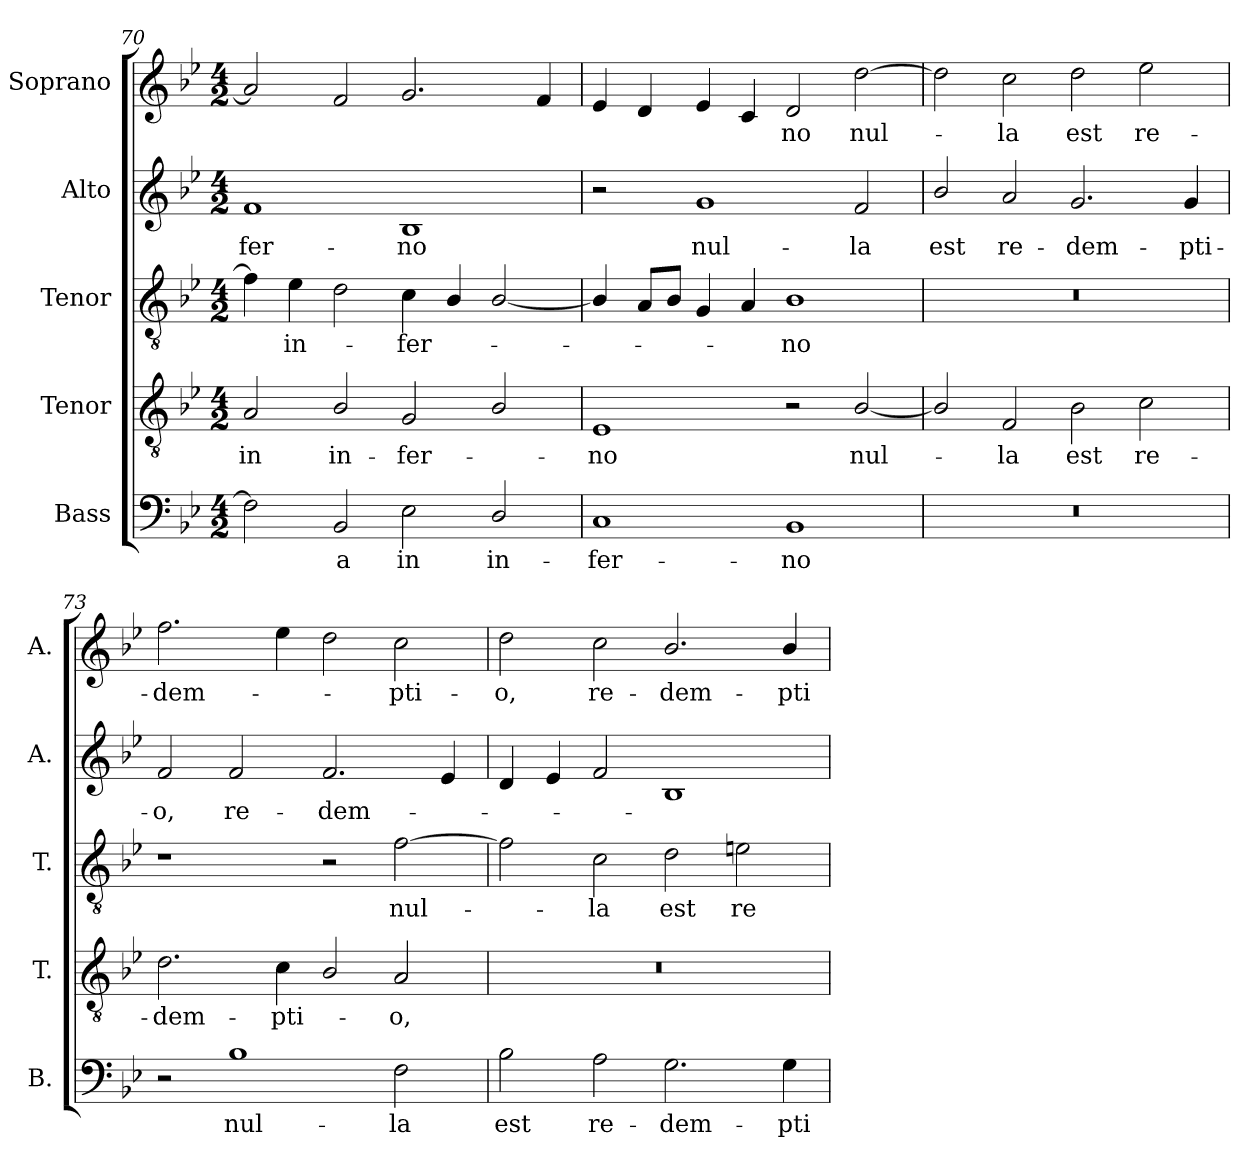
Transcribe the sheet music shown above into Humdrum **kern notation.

**kern	**text	**kern	**text	**kern	**text	**kern	**text	**kern	**text
*part5	*part5	*part4	*part4	*part3	*part3	*part2	*part2	*part1	*part1
*staff5	*staff5	*staff4	*staff4	*staff3	*staff3	*staff2	*staff2	*staff1	*staff1
*I"Bass	*	*I"Tenor	*	*I"Tenor	*	*I"Alto	*	*I"Soprano	*
*I'B.	*	*I'T.	*	*I'T.	*	*I'A.	*	*I'A.	*
!!LO:LB:g=z
*clefF4	*	*clefGv2	*	*clefGv2	*	*clefG2	*	*clefG2	*
*	*	*ITrd7c12	*	*ITrd7c12	*	*	*	*	*
*k[b-e-]	*	*k[b-e-]	*	*k[b-e-]	*	*k[b-e-]	*	*k[b-e-]	*
*B-:	*	*B-:	*	*B-:	*	*B-:	*	*B-:	*
*M4/2	*	*M4/2	*	*M4/2	*	*M4/2	*	*M4/2	*
=70	=70	=70	=70	=70	=70	=70	=70	=70	=70
!	!	!	!LO:LY:b:color=#000000	!	!	!	!	!	!
!	!	!	!	!	!	!	!LO:LY:b:color=#000000	!	!
2Fi\]	.	2AAi/	in	4Fi\]	.	1fi	-fer-	2ai/]	.
!	!	!	!	!	!LO:LY:b:color=#000000	!	!	!	!
.	.	.	.	4E-i\	in-	.	.	.	.
!	!LO:LY:b:color=#000000	!	!	!	!	!	!	!	!
!	!	!	!LO:LY:b:color=#000000	!	!	!	!	!	!
2BB-i/	-a	2BB-i/	in-	2Di\	.	.	.	2fi/	.
!	!LO:LY:b:color=#000000	!	!	!	!	!	!	!	!
!	!	!	!LO:LY:b:color=#000000	!	!	!	!	!	!
!	!	!	!	!	!LO:LY:b:color=#000000	!	!	!	!
!	!	!	!	!	!	!	!LO:LY:b:color=#000000	!	!
2E-i\	in	2GGi/	-fer-	4Ci\	-fer-	1B-i	-no	2.gi/	.
.	.	.	.	4BB-i/	.	.	.	.	.
!	!LO:LY:b:color=#000000	!	!	!	!	!	!	!	!
2Di/	in-	2BB-i/	.	[2BB-i/	.	.	.	.	.
.	.	.	.	.	.	.	.	4fi/	.
=71	=71	=71	=71	=71	=71	=71	=71	=71	=71
!	!LO:LY:b:color=#000000	!	!	!	!	!	!	!	!
!	!	!	!LO:LY:b:color=#000000	!	!	!	!	!	!
1Ci	-fer-	1EE-i	-no	4BB-i/]	.	2r	.	4e-i/	.
.	.	.	.	8AAi/L	.	.	.	4di/	.
.	.	.	.	8BB-i/J	.	.	.	.	.
!	!	!	!	!	!	!	!LO:LY:b:color=#000000	!	!
.	.	.	.	4GGi/	.	1gi	nul-	4e-i/	.
.	.	.	.	4AAi/	.	.	.	4ci/	.
!	!LO:LY:b:color=#000000	!	!	!	!	!	!	!	!
!	!	!	!	!	!LO:LY:b:color=#000000	!	!	!	!
!	!	!	!	!	!	!	!	!	!LO:LY:b:color=#000000
1BB-i	-no	2r	.	1BB-i	-no	.	.	2di/	-no
!	!	!	!LO:LY:b:color=#000000	!	!	!	!	!	!
!	!	!	!	!	!	!	!LO:LY:b:color=#000000	!	!
!	!	!	!	!	!	!	!	!	!LO:LY:b:color=#000000
.	.	[2BB-i/	nul-	.	.	2fi/	-la	[2ddi\	nul-
=72	=72	=72	=72	=72	=72	=72	=72	=72	=72
!LO:N:vis=1	!	!	!	!LO:N:vis=1	!	!	!	!	!
!	!	!	!	!	!	!	!LO:LY:b:color=#000000	!	!
0r	.	2BB-i/]	.	0r	.	2b-i/	est	2ddi\]	.
!	!	!	!LO:LY:b:color=#000000	!	!	!	!	!	!
!	!	!	!	!	!	!	!LO:LY:b:color=#000000	!	!
!	!	!	!	!	!	!	!	!	!LO:LY:b:color=#000000
.	.	2FFi/	-la	.	.	2ai/	re-	2cci\	-la
!	!	!	!LO:LY:b:color=#000000	!	!	!	!	!	!
!	!	!	!	!	!	!	!LO:LY:b:color=#000000	!	!
!	!	!	!	!	!	!	!	!	!LO:LY:b:color=#000000
.	.	2BB-i\	est	.	.	2.gi/	-dem-	2ddi\	est
!	!	!	!LO:LY:b:color=#000000	!	!	!	!	!	!
!	!	!	!	!	!	!	!	!	!LO:LY:b:color=#000000
.	.	2Ci\	re-	.	.	.	.	2ee-i\	re-
!	!	!	!	!	!	!	!LO:LY:b:color=#000000	!	!
.	.	.	.	.	.	4gi/	-pti-	.	.
=73	=73	=73	=73	=73	=73	=73	=73	=73	=73
!	!	!	!LO:LY:b:color=#000000	!	!	!	!	!	!
!	!	!	!	!	!	!	!LO:LY:b:color=#000000	!	!
!	!	!	!	!	!	!	!	!	!LO:LY:b:color=#000000
2r	.	2.Di\	-dem-	1r	.	2fi/	-o,	2.ffi\	-dem-
!	!LO:LY:b:color=#000000	!	!	!	!	!	!	!	!
!	!	!	!	!	!	!	!LO:LY:b:color=#000000	!	!
1B-i	nul-	.	.	.	.	2fi/	re-	.	.
!	!	!	!LO:LY:b:color=#000000	!	!	!	!	!	!
.	.	4Ci\	-pti-	.	.	.	.	4ee-i\	.
!	!	!	!	!	!	!	!LO:LY:b:color=#000000	!	!
.	.	2BB-i/	.	2r	.	2.fi/	-dem-	2ddi\	.
!	!LO:LY:b:color=#000000	!	!	!	!	!	!	!	!
!	!	!	!LO:LY:b:color=#000000	!	!	!	!	!	!
!	!	!	!	!	!LO:LY:b:color=#000000	!	!	!	!
!	!	!	!	!	!	!	!	!	!LO:LY:b:color=#000000
2Fi\	-la	2AAi/	-o,	[2Fi\	nul-	.	.	2cci\	-pti-
.	.	.	.	.	.	4e-i/	.	.	.
=74	=74	=74	=74	=74	=74	=74	=74	=74	=74
!	!LO:LY:b:color=#000000	!LO:N:vis=1	!	!	!	!	!	!	!
!	!	!	!	!	!	!	!	!	!LO:LY:b:color=#000000
2B-i\	est	0r	.	2Fi\]	.	4di/	.	2ddi\	-o,
.	.	.	.	.	.	4e-i/	.	.	.
!	!LO:LY:b:color=#000000	!	!	!	!	!	!	!	!
!	!	!	!	!	!LO:LY:b:color=#000000	!	!	!	!
!	!	!	!	!	!	!	!	!	!LO:LY:b:color=#000000
2Ai\	re-	.	.	2Ci\	-la	2fi/	.	2cci\	re-
!	!LO:LY:b:color=#000000	!	!	!	!	!	!	!	!
!	!	!	!	!	!LO:LY:b:color=#000000	!	!	!	!
!	!	!	!	!	!	!	!	!	!LO:LY:b:color=#000000
2.Gi\	-dem-	.	.	2Di\	est	1B-i	.	2.b-i/	-dem-
!	!	!	!	!	!LO:LY:b:color=#000000	!	!	!	!
.	.	.	.	2Eni\	re-	.	.	.	.
!	!LO:LY:b:color=#000000	!	!	!	!	!	!	!	!
!	!	!	!	!	!	!	!	!	!LO:LY:b:color=#000000
4Gi\	-pti-	.	.	.	.	.	.	4b-i/	-pti-
=	=	=	=	=	=	=	=	=	=
*-	*-	*-	*-	*-	*-	*-	*-	*-	*-
